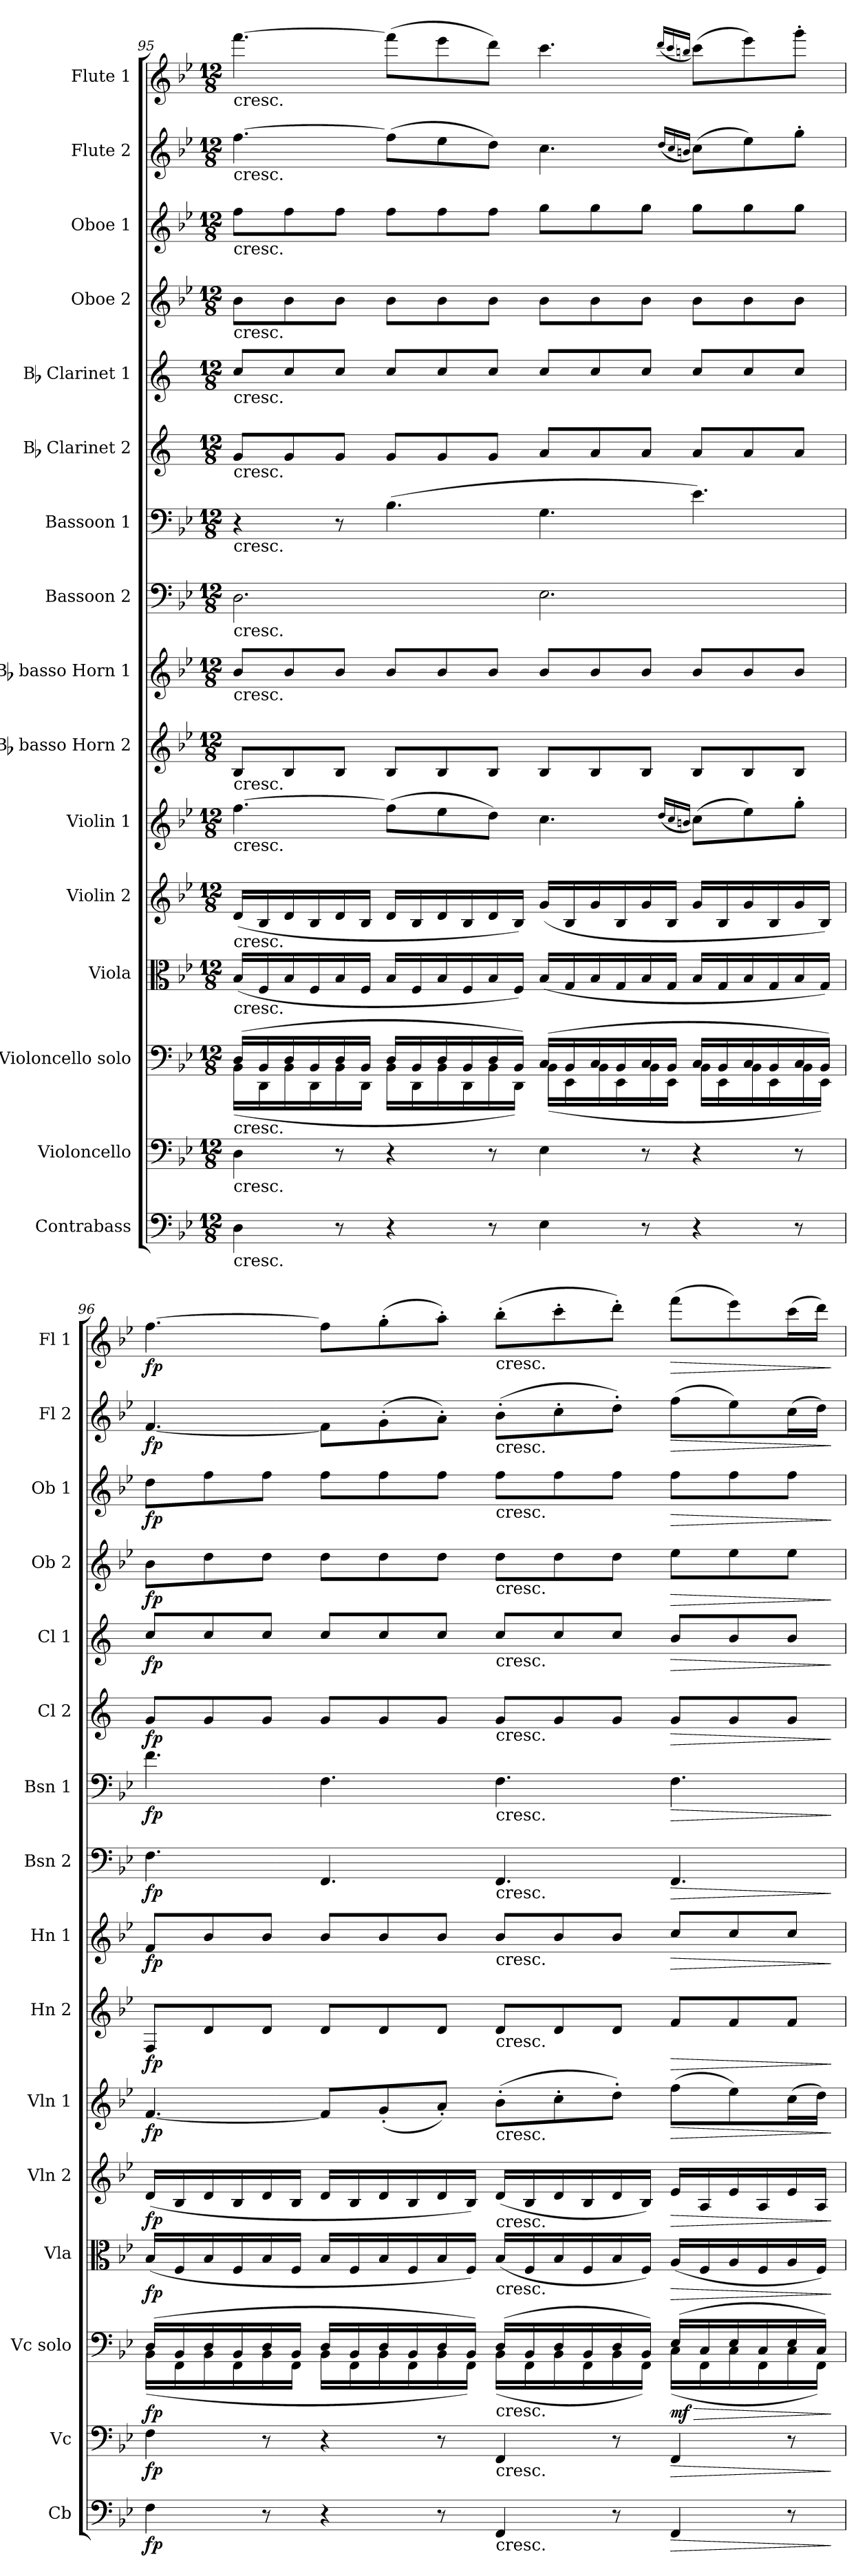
**kern	**dynam	**kern	**dynam	**kern	**dynam	**kern	**dynam	**kern	**dynam	**kern	**dynam	**kern	**dynam	**kern	**dynam	**kern	**dynam	**kern	**dynam	**kern	**dynam	**kern	**dynam	**kern	**dynam	**kern	**dynam	**kern	**dynam	**kern	**dynam
*part16	*part16	*part15	*part15	*part14	*part14	*part13	*part13	*part12	*part12	*part11	*part11	*part10	*part10	*part9	*part9	*part8	*part8	*part7	*part7	*part6	*part6	*part5	*part5	*part4	*part4	*part3	*part3	*part2	*part2	*part1	*part1
*staff16	*staff16	*staff15	*staff15	*staff14	*staff14	*staff13	*staff13	*staff12	*staff12	*staff11	*staff11	*staff10	*staff10	*staff9	*staff9	*staff8	*staff8	*staff7	*staff7	*staff6	*staff6	*staff5	*staff5	*staff4	*staff4	*staff3	*staff3	*staff2	*staff2	*staff1	*staff1
*I"Contrabass	*	*I"Violoncello	*	*I"Violoncello solo	*	*I"Viola	*	*I"Violin 2	*	*I"Violin 1	*	*I"Bb basso Horn 2	*	*I"Bb basso Horn 1	*	*I"Bassoon 2	*	*I"Bassoon 1	*	*I"Bb Clarinet 2	*	*I"Bb Clarinet 1	*	*I"Oboe 2	*	*I"Oboe 1	*	*I"Flute 2	*	*I"Flute 1	*
*I'Cb	*	*I'Vc	*	*I'Vc solo	*	*I'Vla	*	*I'Vln 2	*	*I'Vln 1	*	*I'Hn 2	*	*I'Hn 1	*	*I'Bsn 2	*	*I'Bsn 1	*	*I'Cl 2	*	*I'Cl 1	*	*I'Ob 2	*	*I'Ob 1	*	*I'Fl 2	*	*I'Fl 1	*
*clefF4	*	*clefF4	*	*clefF4	*	*clefC3	*	*clefG2	*	*clefG2	*	*clefG2	*	*clefG2	*	*clefF4	*	*clefF4	*	*clefG2	*	*clefG2	*	*clefG2	*	*clefG2	*	*clefG2	*	*clefG2	*
*ITrd7c12	*	*	*	*	*	*	*	*	*	*	*	*ITrd8c14	*	*ITrd8c14	*	*	*	*	*	*ITrd1c2	*	*ITrd1c2	*	*	*	*	*	*	*	*	*
*k[b-e-]	*	*k[b-e-]	*	*k[b-e-]	*	*k[b-e-]	*	*k[b-e-]	*	*k[b-e-]	*	*k[b-e-]	*	*k[b-e-]	*	*k[b-e-]	*	*k[b-e-]	*	*k[b-e-]	*	*k[b-e-]	*	*k[b-e-]	*	*k[b-e-]	*	*k[b-e-]	*	*k[b-e-]	*
*M12/8	*	*M12/8	*	*M12/8	*	*M12/8	*	*M12/8	*	*M12/8	*	*M12/8	*	*M12/8	*	*M12/8	*	*M12/8	*	*M12/8	*	*M12/8	*	*M12/8	*	*M12/8	*	*M12/8	*	*M12/8	*
=95	=95	=95	=95	=95	=95	=95	=95	=95	=95	=95	=95	=95	=95	=95	=95	=95	=95	=95	=95	=95	=95	=95	=95	=95	=95	=95	=95	=95	=95	=95	=95
*	*	*	*	*^	*	*	*	*	*	*	*	*	*	*	*	*	*	*	*	*	*	*	*	*	*	*	*	*	*	*	*
!	!	!	!	!	!	!	!	!	!	!	!	!	!	!	!	!	!	!	!	!	!	!	!	!	!	!	!	!	!	!	!LO:TX:b:t=cresc.	!
!	!	!	!	!	!	!	!	!	!	!	!	!	!	!	!	!	!	!	!	!	!	!	!	!	!	!	!	!	!LO:TX:b:t=cresc.	!	!	!
!	!	!	!	!	!	!	!	!	!	!	!	!	!	!	!	!	!	!	!	!	!	!	!	!	!	!	!LO:TX:b:t=cresc.	!	!	!	!	!
!	!	!	!	!	!	!	!	!	!	!	!	!	!	!	!	!	!	!	!	!	!	!	!	!	!LO:TX:b:t=cresc.	!	!	!	!	!	!	!
!	!	!	!	!	!	!	!	!	!	!	!	!	!	!	!	!	!	!	!	!	!	!	!LO:TX:b:t=cresc.	!	!	!	!	!	!	!	!	!
!	!	!	!	!	!	!	!	!	!	!	!	!	!	!	!	!	!	!	!	!	!LO:TX:b:t=cresc.	!	!	!	!	!	!	!	!	!	!	!
!	!	!	!	!	!	!	!	!	!	!	!	!	!	!	!	!	!	!	!LO:TX:b:t=cresc.	!	!	!	!	!	!	!	!	!	!	!	!	!
!	!	!	!	!	!	!	!	!	!	!	!	!	!	!	!	!	!LO:TX:b:t=cresc.	!	!	!	!	!	!	!	!	!	!	!	!	!	!	!
!	!	!	!	!	!	!	!	!	!	!	!	!	!	!	!LO:TX:b:t=cresc.	!	!	!	!	!	!	!	!	!	!	!	!	!	!	!	!	!
!	!	!	!	!	!	!	!	!	!	!	!	!	!LO:TX:b:t=cresc.	!	!	!	!	!	!	!	!	!	!	!	!	!	!	!	!	!	!	!
!	!	!	!	!	!	!	!	!	!	!	!LO:TX:b:t=cresc.	!	!	!	!	!	!	!	!	!	!	!	!	!	!	!	!	!	!	!	!	!
!	!	!	!	!	!	!	!	!	!LO:TX:b:t=cresc.	!	!	!	!	!	!	!	!	!	!	!	!	!	!	!	!	!	!	!	!	!	!	!
!	!	!	!	!	!	!	!LO:TX:b:t=cresc.	!	!	!	!	!	!	!	!	!	!	!	!	!	!	!	!	!	!	!	!	!	!	!	!	!
!	!	!	!	!LO:TX:b:t=cresc.	!	!	!	!	!	!	!	!	!	!	!	!	!	!	!	!	!	!	!	!	!	!	!	!	!	!	!	!
!	!	!LO:TX:b:t=cresc.	!	!	!	!	!	!	!	!	!	!	!	!	!	!	!	!	!	!	!	!	!	!	!	!	!	!	!	!	!	!
!LO:TX:b:t=cresc.	!	!	!	!	!	!	!	!	!	!	!	!	!	!	!	!	!	!	!	!	!	!	!	!	!	!	!	!	!	!	!	!
4DD\	.	4D\	.	(16D/LL	(16BB-\LL	.	(16B-/LL	.	(16d/LL	.	[4.ff\	.	8BB-/L	.	8B-/L	.	2.D\	.	4r	.	8f/L	.	8b-/L	.	8b-\L	.	8ff\L	.	[4.ff\	.	[4.fff\	.
.	.	.	.	16BB-/	16DD\	.	16F/	.	16B-/	.	.	.	.	.	.	.	.	.	.	.	.	.	.	.	.	.	.	.	.	.	.	.
.	.	.	.	16D/	16BB-\	.	16B-/	.	16d/	.	.	.	8BB-/	.	8B-/	.	.	.	.	.	8f/	.	8b-/	.	8b-\	.	8ff\	.	.	.	.	.
.	.	.	.	16BB-/	16DD\	.	16F/	.	16B-/	.	.	.	.	.	.	.	.	.	.	.	.	.	.	.	.	.	.	.	.	.	.	.
8r	.	8r	.	16D/	16BB-\	.	16B-/	.	16d/	.	.	.	8BB-/J	.	8B-/J	.	.	.	8r	.	8f/J	.	8b-/J	.	8b-\J	.	8ff\J	.	.	.	.	.
.	.	.	.	16BB-/JJ	16DD\JJ	.	16F/JJ	.	16B-/JJ	.	.	.	.	.	.	.	.	.	.	.	.	.	.	.	.	.	.	.	.	.	.	.
4r	.	4r	.	16D/LL	16BB-\LL	.	16B-/LL	.	16d/LL	.	(8ff\L]	.	8BB-/L	.	8B-/L	.	.	.	(4.B-\	.	8f/L	.	8b-/L	.	8b-\L	.	8ff\L	.	(8ff\L]	.	(8fff\L]	.
.	.	.	.	16BB-/	16DD\	.	16F/	.	16B-/	.	.	.	.	.	.	.	.	.	.	.	.	.	.	.	.	.	.	.	.	.	.	.
.	.	.	.	16D/	16BB-\	.	16B-/	.	16d/	.	8ee-\	.	8BB-/	.	8B-/	.	.	.	.	.	8f/	.	8b-/	.	8b-\	.	8ff\	.	8ee-\	.	8eee-\	.
.	.	.	.	16BB-/	16DD\	.	16F/	.	16B-/	.	.	.	.	.	.	.	.	.	.	.	.	.	.	.	.	.	.	.	.	.	.	.
8r	.	8r	.	16D/	16BB-\	.	16B-/	.	16d/	.	8dd\J)	.	8BB-/J	.	8B-/J	.	.	.	.	.	8f/J	.	8b-/J	.	8b-\J	.	8ff\J	.	8dd\J)	.	8ddd\J)	.
.	.	.	.	16BB-/JJ)	16DD\JJ)	.	16F/JJ)	.	16B-/JJ)	.	.	.	.	.	.	.	.	.	.	.	.	.	.	.	.	.	.	.	.	.	.	.
4EE-\	.	4E-\	.	(16C/LL	(16BB-\LL	.	(16B-/LL	.	(16g/LL	.	4.cc\	.	8BB-/L	.	8B-/L	.	2.E-\	.	4.G\	.	8g/L	.	8b-/L	.	8b-\L	.	8gg\L	.	4.cc\	.	4.ccc\	.
.	.	.	.	16BB-/	16EE-\	.	16G/	.	16B-/	.	.	.	.	.	.	.	.	.	.	.	.	.	.	.	.	.	.	.	.	.	.	.
.	.	.	.	16C/	16BB-\	.	16B-/	.	16g/	.	.	.	8BB-/	.	8B-/	.	.	.	.	.	8g/	.	8b-/	.	8b-\	.	8gg\	.	.	.	.	.
.	.	.	.	16BB-/	16EE-\	.	16G/	.	16B-/	.	.	.	.	.	.	.	.	.	.	.	.	.	.	.	.	.	.	.	.	.	.	.
8r	.	8r	.	16C/	16BB-\	.	16B-/	.	16g/	.	.	.	8BB-/J	.	8B-/J	.	.	.	.	.	8g/J	.	8b-/J	.	8b-\J	.	8gg\J	.	.	.	.	.
.	.	.	.	16BB-/JJ	16EE-\JJ	.	16G/JJ	.	16B-/JJ	.	.	.	.	.	.	.	.	.	.	.	.	.	.	.	.	.	.	.	.	.	.	.
.	.	.	.	.	.	.	.	.	.	.	(16qdd/LL	.	.	.	.	.	.	.	.	.	.	.	.	.	.	.	.	.	(16qdd/LL	.	(16qddd/LL	.
.	.	.	.	.	.	.	.	.	.	.	16qcc/	.	.	.	.	.	.	.	.	.	.	.	.	.	.	.	.	.	16qcc/	.	16qccc/	.
.	.	.	.	.	.	.	.	.	.	.	16qbn/JJ	.	.	.	.	.	.	.	.	.	.	.	.	.	.	.	.	.	16qbn/JJ	.	16qbbn/JJ	.
4r	.	4r	.	16C/LL	16BB-\LL	.	16B-/LL	.	16g/LL	.	(8cc\L)	.	8BB-/L	.	8B-/L	.	.	.	4.e-\)	.	8g/L	.	8b-/L	.	8b-\L	.	8gg\L	.	(8cc\L)	.	(8ccc\L)	.
.	.	.	.	16BB-/	16EE-\	.	16G/	.	16B-/	.	.	.	.	.	.	.	.	.	.	.	.	.	.	.	.	.	.	.	.	.	.	.
.	.	.	.	16C/	16BB-\	.	16B-/	.	16g/	.	8ee-\)	.	8BB-/	.	8B-/	.	.	.	.	.	8g/	.	8b-/	.	8b-\	.	8gg\	.	8ee-\)	.	8eee-\)	.
.	.	.	.	16BB-/	16EE-\	.	16G/	.	16B-/	.	.	.	.	.	.	.	.	.	.	.	.	.	.	.	.	.	.	.	.	.	.	.
8r	.	8r	.	16C/	16BB-\	.	16B-/	.	16g/	.	8gg'\J	.	8BB-/J	.	8B-/J	.	.	.	.	.	8g/J	.	8b-/J	.	8b-\J	.	8gg\J	.	8gg'\J	.	8ggg'\J	.
.	.	.	.	16BB-/JJ)	16EE-\JJ)	.	16G/JJ)	.	16B-/JJ)	.	.	.	.	.	.	.	.	.	.	.	.	.	.	.	.	.	.	.	.	.	.	.
!!LO:PB:g=z
=96	=96	=96	=96	=96	=96	=96	=96	=96	=96	=96	=96	=96	=96	=96	=96	=96	=96	=96	=96	=96	=96	=96	=96	=96	=96	=96	=96	=96	=96	=96	=96	=96
!	!LO:DY:b	!	!LO:DY:b	!	!	!LO:DY:b	!	!LO:DY:b	!	!LO:DY:b	!	!LO:DY:b	!	!LO:DY:b	!	!LO:DY:b	!	!LO:DY:b	!	!LO:DY:b	!	!LO:DY:b	!	!LO:DY:b	!	!LO:DY:b	!	!LO:DY:b	!	!LO:DY:b	!	!LO:DY:b
4FF\	fp	4F\	fp	(16D/LL	(16BB-\LL	fp	(16B-/LL	fp	(16d/LL	fp	[4.f/	fp	8FF/L	fp	8F/L	fp	4.F\	fp	4.f\	fp	8f/L	fp	8b-/L	fp	8b-\L	fp	8dd\L	fp	[4.f/	fp	[4.ff\	fp
.	.	.	.	16BB-/	16FF\	.	16F/	.	16B-/	.	.	.	.	.	.	.	.	.	.	.	.	.	.	.	.	.	.	.	.	.	.	.
.	.	.	.	16D/	16BB-\	.	16B-/	.	16d/	.	.	.	8D/	.	8B-/	.	.	.	.	.	8f/	.	8b-/	.	8dd\	.	8ff\	.	.	.	.	.
.	.	.	.	16BB-/	16FF\	.	16F/	.	16B-/	.	.	.	.	.	.	.	.	.	.	.	.	.	.	.	.	.	.	.	.	.	.	.
8r	.	8r	.	16D/	16BB-\	.	16B-/	.	16d/	.	.	.	8D/J	.	8B-/J	.	.	.	.	.	8f/J	.	8b-/J	.	8dd\J	.	8ff\J	.	.	.	.	.
.	.	.	.	16BB-/JJ	16FF\JJ	.	16F/JJ	.	16B-/JJ	.	.	.	.	.	.	.	.	.	.	.	.	.	.	.	.	.	.	.	.	.	.	.
4r	.	4r	.	16D/LL	16BB-\LL	.	16B-/LL	.	16d/LL	.	8f/L]	.	8D/L	.	8B-/L	.	4.FF/	.	4.F\	.	8f/L	.	8b-/L	.	8dd\L	.	8ff\L	.	8f\L]	.	8ff\L]	.
.	.	.	.	16BB-/	16FF\	.	16F/	.	16B-/	.	.	.	.	.	.	.	.	.	.	.	.	.	.	.	.	.	.	.	.	.	.	.
.	.	.	.	16D/	16BB-\	.	16B-/	.	16d/	.	(8g'/	.	8D/	.	8B-/	.	.	.	.	.	8f/	.	8b-/	.	8dd\	.	8ff\	.	(8g'\	.	(8gg'\	.
.	.	.	.	16BB-/	16FF\	.	16F/	.	16B-/	.	.	.	.	.	.	.	.	.	.	.	.	.	.	.	.	.	.	.	.	.	.	.
8r	.	8r	.	16D/	16BB-\	.	16B-/	.	16d/	.	8a'/J)	.	8D/J	.	8B-/J	.	.	.	.	.	8f/J	.	8b-/J	.	8dd\J	.	8ff\J	.	8a'\J)	.	8aa'\J)	.
.	.	.	.	16BB-/JJ)	16FF\JJ)	.	16F/JJ)	.	16B-/JJ)	.	.	.	.	.	.	.	.	.	.	.	.	.	.	.	.	.	.	.	.	.	.	.
!	!	!	!	!	!	!	!	!	!	!	!	!	!	!	!	!	!	!	!	!	!	!	!	!	!	!	!	!	!	!	!LO:TX:b:t=cresc.	!
!	!	!	!	!	!	!	!	!	!	!	!	!	!	!	!	!	!	!	!	!	!	!	!	!	!	!	!	!	!LO:TX:b:t=cresc.	!	!	!
!	!	!	!	!	!	!	!	!	!	!	!	!	!	!	!	!	!	!	!	!	!	!	!	!	!	!	!LO:TX:b:t=cresc.	!	!	!	!	!
!	!	!	!	!	!	!	!	!	!	!	!	!	!	!	!	!	!	!	!	!	!	!	!	!	!LO:TX:b:t=cresc.	!	!	!	!	!	!	!
!	!	!	!	!	!	!	!	!	!	!	!	!	!	!	!	!	!	!	!	!	!	!	!LO:TX:b:t=cresc.	!	!	!	!	!	!	!	!	!
!	!	!	!	!	!	!	!	!	!	!	!	!	!	!	!	!	!	!	!	!	!LO:TX:b:t=cresc.	!	!	!	!	!	!	!	!	!	!	!
!	!	!	!	!	!	!	!	!	!	!	!	!	!	!	!	!	!	!	!LO:TX:b:t=cresc.	!	!	!	!	!	!	!	!	!	!	!	!	!
!	!	!	!	!	!	!	!	!	!	!	!	!	!	!	!	!	!LO:TX:b:t=cresc.	!	!	!	!	!	!	!	!	!	!	!	!	!	!	!
!	!	!	!	!	!	!	!	!	!	!	!	!	!	!	!LO:TX:b:t=cresc.	!	!	!	!	!	!	!	!	!	!	!	!	!	!	!	!	!
!	!	!	!	!	!	!	!	!	!	!	!	!	!LO:TX:b:t=cresc.	!	!	!	!	!	!	!	!	!	!	!	!	!	!	!	!	!	!	!
!	!	!	!	!	!	!	!	!	!	!	!LO:TX:b:t=cresc.	!	!	!	!	!	!	!	!	!	!	!	!	!	!	!	!	!	!	!	!	!
!	!	!	!	!	!	!	!	!	!LO:TX:b:t=cresc.	!	!	!	!	!	!	!	!	!	!	!	!	!	!	!	!	!	!	!	!	!	!	!
!	!	!	!	!	!	!	!LO:TX:b:t=cresc.	!	!	!	!	!	!	!	!	!	!	!	!	!	!	!	!	!	!	!	!	!	!	!	!	!
!	!	!	!	!LO:TX:b:t=cresc.	!	!	!	!	!	!	!	!	!	!	!	!	!	!	!	!	!	!	!	!	!	!	!	!	!	!	!	!
!	!	!LO:TX:b:t=cresc.	!	!	!	!	!	!	!	!	!	!	!	!	!	!	!	!	!	!	!	!	!	!	!	!	!	!	!	!	!	!
!LO:TX:b:t=cresc.	!	!	!	!	!	!	!	!	!	!	!	!	!	!	!	!	!	!	!	!	!	!	!	!	!	!	!	!	!	!	!	!
4FFF/	.	4FF/	.	(16D/LL	(16BB-\LL	.	(16B-/LL	.	(16d/LL	.	(8b-'\L	.	8D/L	.	8B-/L	.	4.FF/	.	4.F\	.	8f/L	.	8b-/L	.	8dd\L	.	8ff\L	.	(8b-'\L	.	(8bb-'\L	.
.	.	.	.	16BB-/	16FF\	.	16F/	.	16B-/	.	.	.	.	.	.	.	.	.	.	.	.	.	.	.	.	.	.	.	.	.	.	.
.	.	.	.	16D/	16BB-\	.	16B-/	.	16d/	.	8cc'\	.	8D/	.	8B-/	.	.	.	.	.	8f/	.	8b-/	.	8dd\	.	8ff\	.	8cc'\	.	8ccc'\	.
.	.	.	.	16BB-/	16FF\	.	16F/	.	16B-/	.	.	.	.	.	.	.	.	.	.	.	.	.	.	.	.	.	.	.	.	.	.	.
8r	.	8r	.	16D/	16BB-\	.	16B-/	.	16d/	.	8dd'\J)	.	8D/J	.	8B-/J	.	.	.	.	.	8f/J	.	8b-/J	.	8dd\J	.	8ff\J	.	8dd'\J)	.	8ddd'\J)	.
.	.	.	.	16BB-/JJ)	16FF\JJ)	.	16F/JJ)	.	16B-/JJ)	.	.	.	.	.	.	.	.	.	.	.	.	.	.	.	.	.	.	.	.	.	.	.
!	!LO:HP:b	!	!LO:HP:b	!	!	!LO:HP:b	!	!LO:HP:b	!	!LO:HP:b	!	!LO:HP:b	!	!LO:HP:b	!	!LO:HP:b	!	!LO:HP:b	!	!LO:HP:b	!	!LO:HP:b	!	!LO:HP:b	!	!LO:HP:b	!	!LO:HP:b	!	!LO:HP:b	!	!LO:HP:b
!	!	!	!	!	!	!LO:DY:n=1:b	!	!	!	!	!	!	!	!	!	!	!	!	!	!	!	!	!	!	!	!	!	!	!	!	!	!
4FFF/	>	4FF/	>	(16E-/LL	(16C\LL	> mf	(16A/LL	>	16e-/LL	>	(8ff\L	>	8F/L	>	8c/L	>	4.FF/	>	4.F\	>	8f/L	>	8a/L	>	8ee-\L	>	8ff\L	>	(8ff\L	>	(8fff\L	>
.	.	.	.	16C/	16FF\	.	16F/	.	16A/	.	.	.	.	.	.	.	.	.	.	.	.	.	.	.	.	.	.	.	.	.	.	.
.	.	.	.	16E-/	16C\	.	16A/	.	16e-/	.	8ee-\)	.	8F/	.	8c/	.	.	.	.	.	8f/	.	8a/	.	8ee-\	.	8ff\	.	8ee-\)	.	8eee-\)	.
.	.	.	.	16C/	16FF\	.	16F/	.	16A/	.	.	.	.	.	.	.	.	.	.	.	.	.	.	.	.	.	.	.	.	.	.	.
8r	.	8r	.	16E-/	16C\	.	16A/	.	16e-/	.	(16cc\L	.	8F/J	.	8c/J	.	.	.	.	.	8f/J	.	8a/J	.	8ee-\J	.	8ff\J	.	(16cc\L	.	(16ccc\L	.
.	.	.	.	16C/JJ)	16FF\JJ)	.	16F/JJ)	.	16A/JJ	.	16dd\JJ)	.	.	.	.	.	.	.	.	.	.	.	.	.	.	.	.	.	16dd\JJ)	.	16ddd\JJ)	.
*	*	*	*	*v	*v	*	*	*	*	*	*	*	*	*	*	*	*	*	*	*	*	*	*	*	*	*	*	*	*	*	*	*
.	]	.	]	.	]	.	]	.	]	.	]	.	]	.	]	.	]	.	]	.	]	.	]	.	]	.	]	.	]	.	]
=	=	=	=	=	=	=	=	=	=	=	=	=	=	=	=	=	=	=	=	=	=	=	=	=	=	=	=	=	=	=	=
*-	*-	*-	*-	*-	*-	*-	*-	*-	*-	*-	*-	*-	*-	*-	*-	*-	*-	*-	*-	*-	*-	*-	*-	*-	*-	*-	*-	*-	*-	*-	*-
